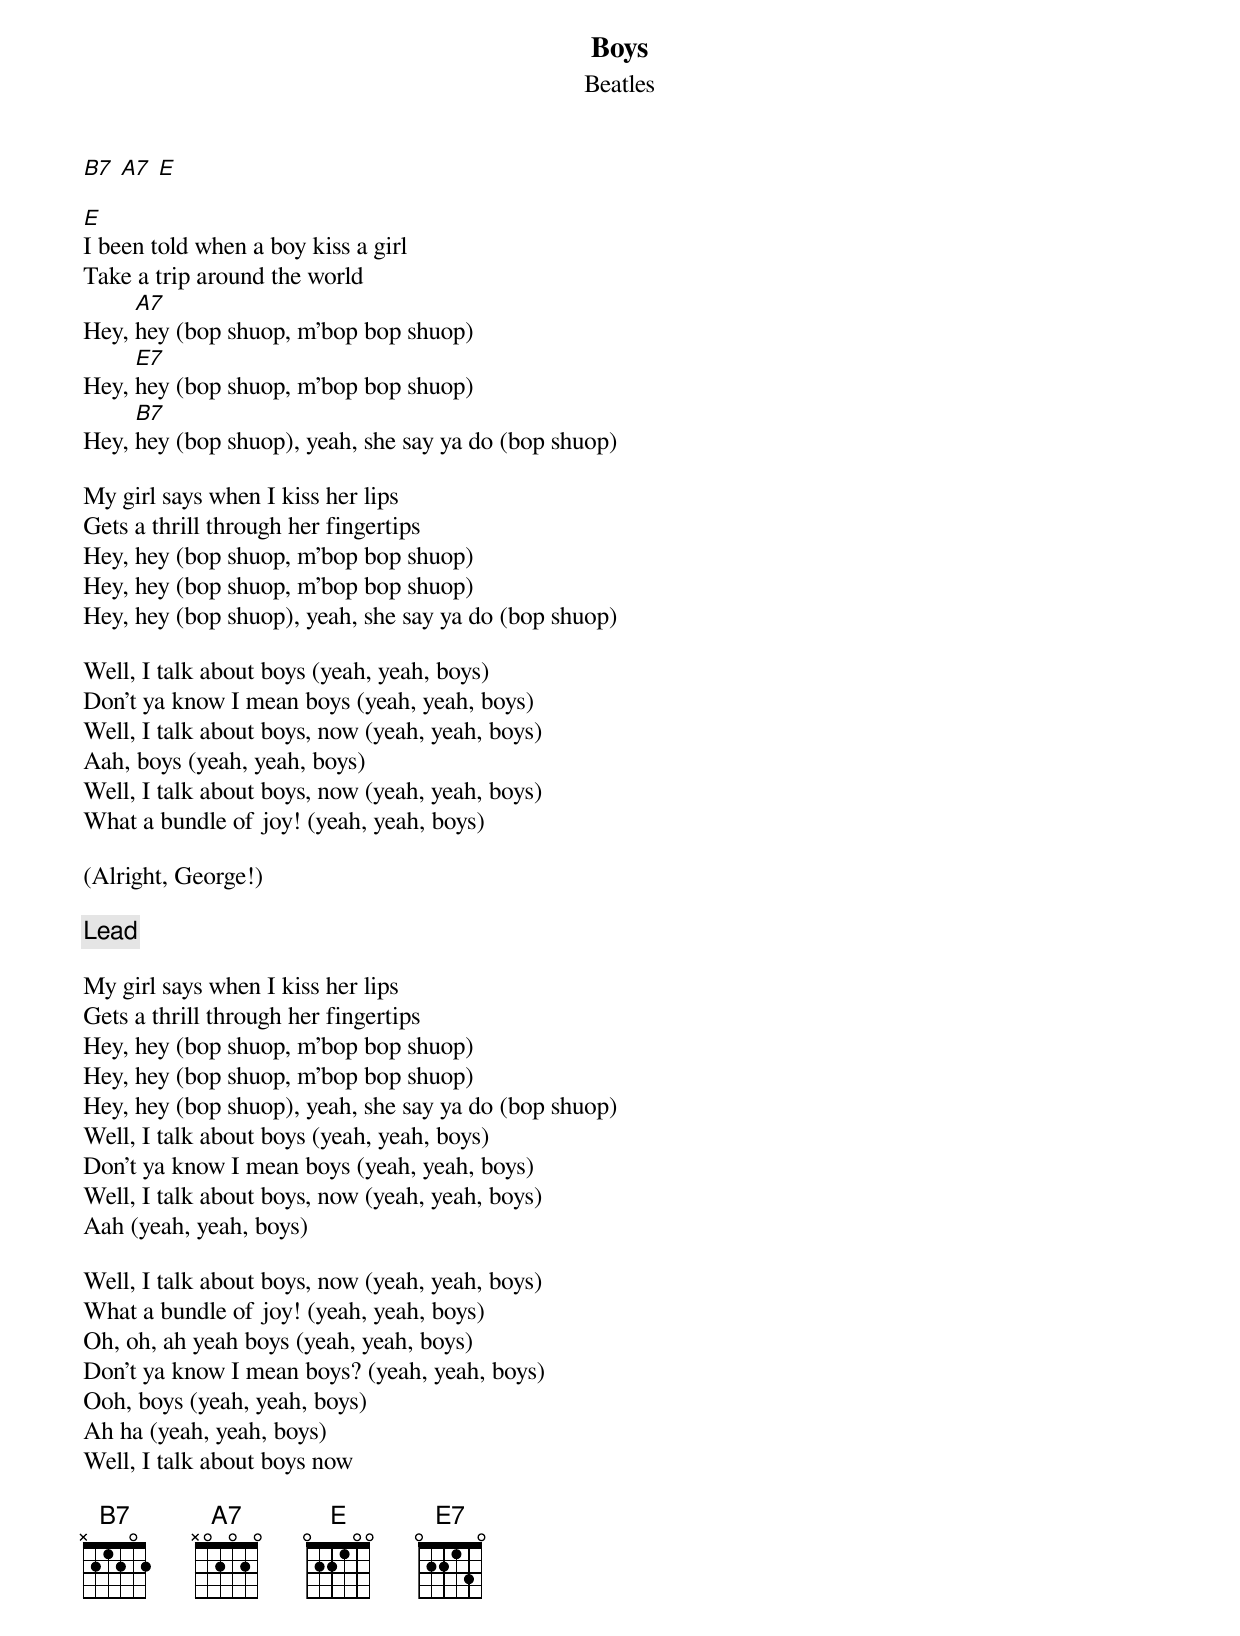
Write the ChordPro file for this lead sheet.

{title:Boys}
{subtitle:Beatles}
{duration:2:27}
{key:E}

[B7] [A7] [E]

[E]I been told when a boy kiss a girl
Take a trip around the world
Hey, [A7]hey (bop shuop, m'bop bop shuop)
Hey, [E7]hey (bop shuop, m'bop bop shuop)
Hey, [B7]hey (bop shuop), yeah, she say ya do (bop shuop)

My girl says when I kiss her lips
Gets a thrill through her fingertips
Hey, hey (bop shuop, m'bop bop shuop)
Hey, hey (bop shuop, m'bop bop shuop)
Hey, hey (bop shuop), yeah, she say ya do (bop shuop)

Well, I talk about boys (yeah, yeah, boys)
Don't ya know I mean boys (yeah, yeah, boys)
Well, I talk about boys, now (yeah, yeah, boys)
Aah, boys (yeah, yeah, boys)
Well, I talk about boys, now (yeah, yeah, boys)
What a bundle of joy! (yeah, yeah, boys)

(Alright, George!)

{c:Lead}

My girl says when I kiss her lips
Gets a thrill through her fingertips
Hey, hey (bop shuop, m'bop bop shuop)
Hey, hey (bop shuop, m'bop bop shuop)
Hey, hey (bop shuop), yeah, she say ya do (bop shuop)
Well, I talk about boys (yeah, yeah, boys)
Don't ya know I mean boys (yeah, yeah, boys)
Well, I talk about boys, now (yeah, yeah, boys)
Aah (yeah, yeah, boys)

Well, I talk about boys, now (yeah, yeah, boys)
What a bundle of joy! (yeah, yeah, boys)
Oh, oh, ah yeah boys (yeah, yeah, boys)
Don't ya know I mean boys? (yeah, yeah, boys)
Ooh, boys (yeah, yeah, boys)
Ah ha (yeah, yeah, boys)
Well, I talk about boys now

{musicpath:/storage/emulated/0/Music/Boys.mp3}
